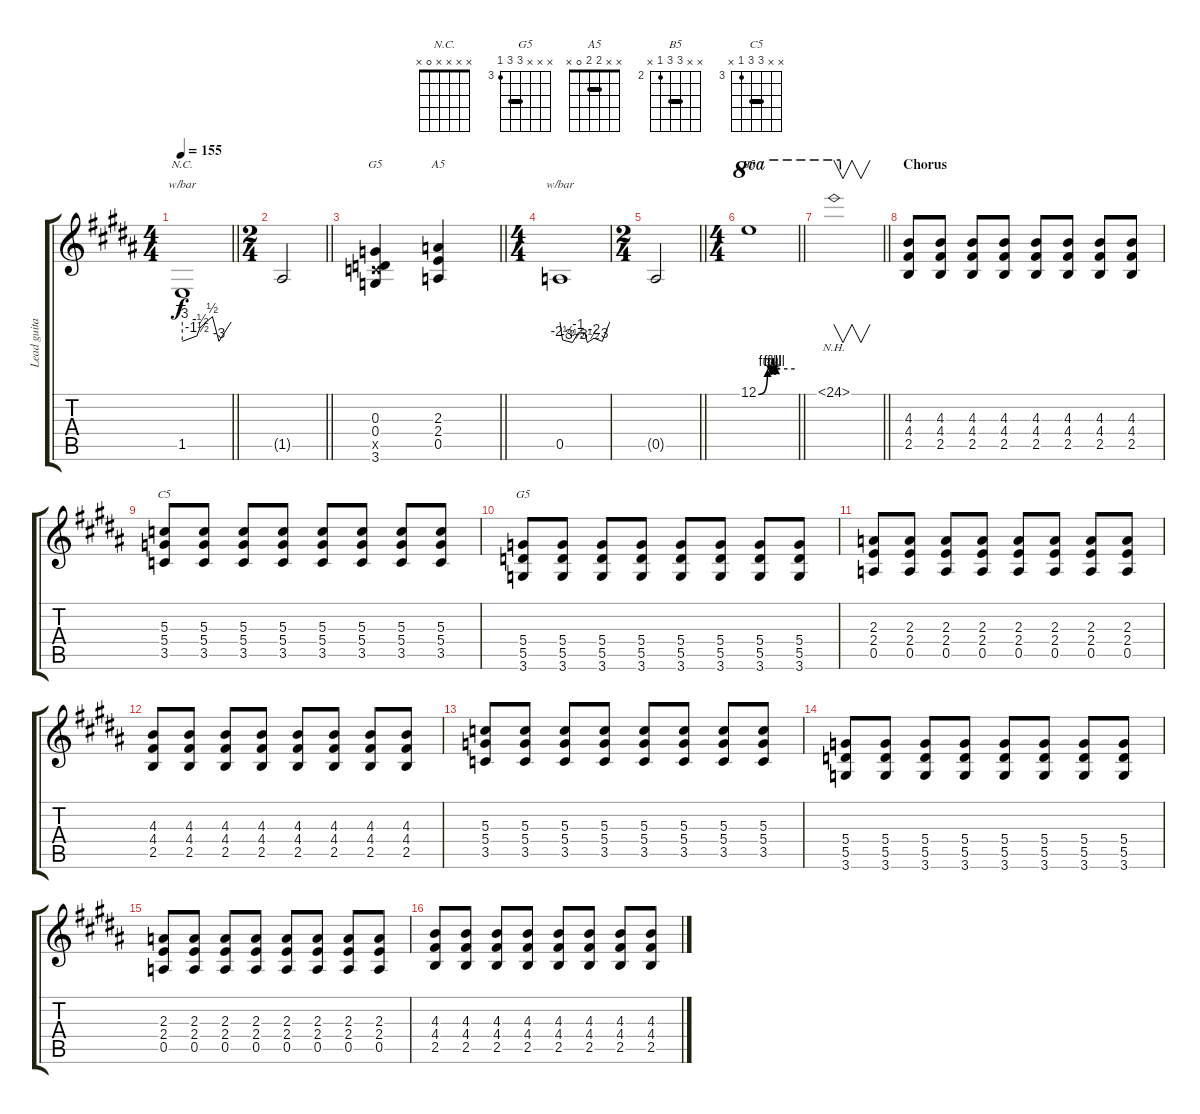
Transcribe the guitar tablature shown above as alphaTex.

\track ("Lead guitar (Jacob Binzer)" "Lead guita") {instrument overdrivenguitar}
\staff {score tabs}
\tuning (E4 B3 G3 D3 A2 E2) {hide}
\chord ("N.C." x x x x 0 x)
\chord ("G5" x x 0 0 x 3) {firstfret 3}
\chord ("A5" x x 2 2 0 x) {barre 2}
\chord ("B5" x x 4 4 2 x) {firstfret 2 barre 4}
\chord ("C5" x x 5 5 3 x) {firstfret 3 barre 5}
\chord ("G5" x x x 5 5 3) {firstfret 3 barre 5}
\ts (4 4)
\tempo 155
\clef g2
\barLineRight lightlight
\ks b
1.5.1{tbe (custom default 0 -12 18 -6 22 -2 37 2 45 -12 60 0) ch "N.C." dy f} |
\ts (2 4)
\barLineRight lightlight
1.5{t}.2 |
\barLineRight lightlight
(0.3 0.4 3.5{x} 3.6).4{ch "G5"} (2.3 2.4 0.5).4{ch "A5"} |
\ts (4 4)
0.5.1{tbe (custom default 0 0 3 -10 15 -14 22 -4 30 -4 33 -14 41 -8 51 -12 60 0)} |
\ts (2 4)
\barLineRight lightlight
0.5{t}.2 |
\ts (4 4)
\barLineRight lightlight
12.1{be (custom 0 0 15 4 20 3 23 4 26 3 29 4 60 4)}.1{ch "B5" ot 8va} |
\barLineRight lightlight
24.1{nh}.1{v ot 8va} |
\section ("" "Chorus")
(4.3 4.4 2.5).8{instrument overdrivenguitar} (4.3 4.4 2.5).8 (4.3 4.4 2.5).8 (4.3 4.4 2.5).8 (4.3 4.4 2.5).8 (4.3 4.4 2.5).8 (4.3 4.4 2.5).8 (4.3 4.4 2.5).8 |
(5.3 5.4 3.5).8{ch "C5"} (5.3 5.4 3.5).8 (5.3 5.4 3.5).8 (5.3 5.4 3.5).8 (5.3 5.4 3.5).8 (5.3 5.4 3.5).8 (5.3 5.4 3.5).8 (5.3 5.4 3.5).8 |
(5.4 5.5 3.6).8{ch "G5"} (5.4 5.5 3.6).8 (5.4 5.5 3.6).8 (5.4 5.5 3.6).8 (5.4 5.5 3.6).8 (5.4 5.5 3.6).8 (5.4 5.5 3.6).8 (5.4 5.5 3.6).8 |
(2.3 2.4 0.5).8 (2.3 2.4 0.5).8 (2.3 2.4 0.5).8 (2.3 2.4 0.5).8 (2.3 2.4 0.5).8 (2.3 2.4 0.5).8 (2.3 2.4 0.5).8 (2.3 2.4 0.5).8 |
(4.3 4.4 2.5).8 (4.3 4.4 2.5).8 (4.3 4.4 2.5).8 (4.3 4.4 2.5).8 (4.3 4.4 2.5).8 (4.3 4.4 2.5).8 (4.3 4.4 2.5).8 (4.3 4.4 2.5).8 |
(5.3 5.4 3.5).8 (5.3 5.4 3.5).8 (5.3 5.4 3.5).8 (5.3 5.4 3.5).8 (5.3 5.4 3.5).8 (5.3 5.4 3.5).8 (5.3 5.4 3.5).8 (5.3 5.4 3.5).8 |
(5.4 5.5 3.6).8 (5.4 5.5 3.6).8 (5.4 5.5 3.6).8 (5.4 5.5 3.6).8 (5.4 5.5 3.6).8 (5.4 5.5 3.6).8 (5.4 5.5 3.6).8 (5.4 5.5 3.6).8 |
(2.3 2.4 0.5).8 (2.3 2.4 0.5).8 (2.3 2.4 0.5).8 (2.3 2.4 0.5).8 (2.3 2.4 0.5).8 (2.3 2.4 0.5).8 (2.3 2.4 0.5).8 (2.3 2.4 0.5).8 |
(4.3 4.4 2.5).8 (4.3 4.4 2.5).8 (4.3 4.4 2.5).8 (4.3 4.4 2.5).8 (4.3 4.4 2.5).8 (4.3 4.4 2.5).8 (4.3 4.4 2.5).8 (4.3 4.4 2.5).8
